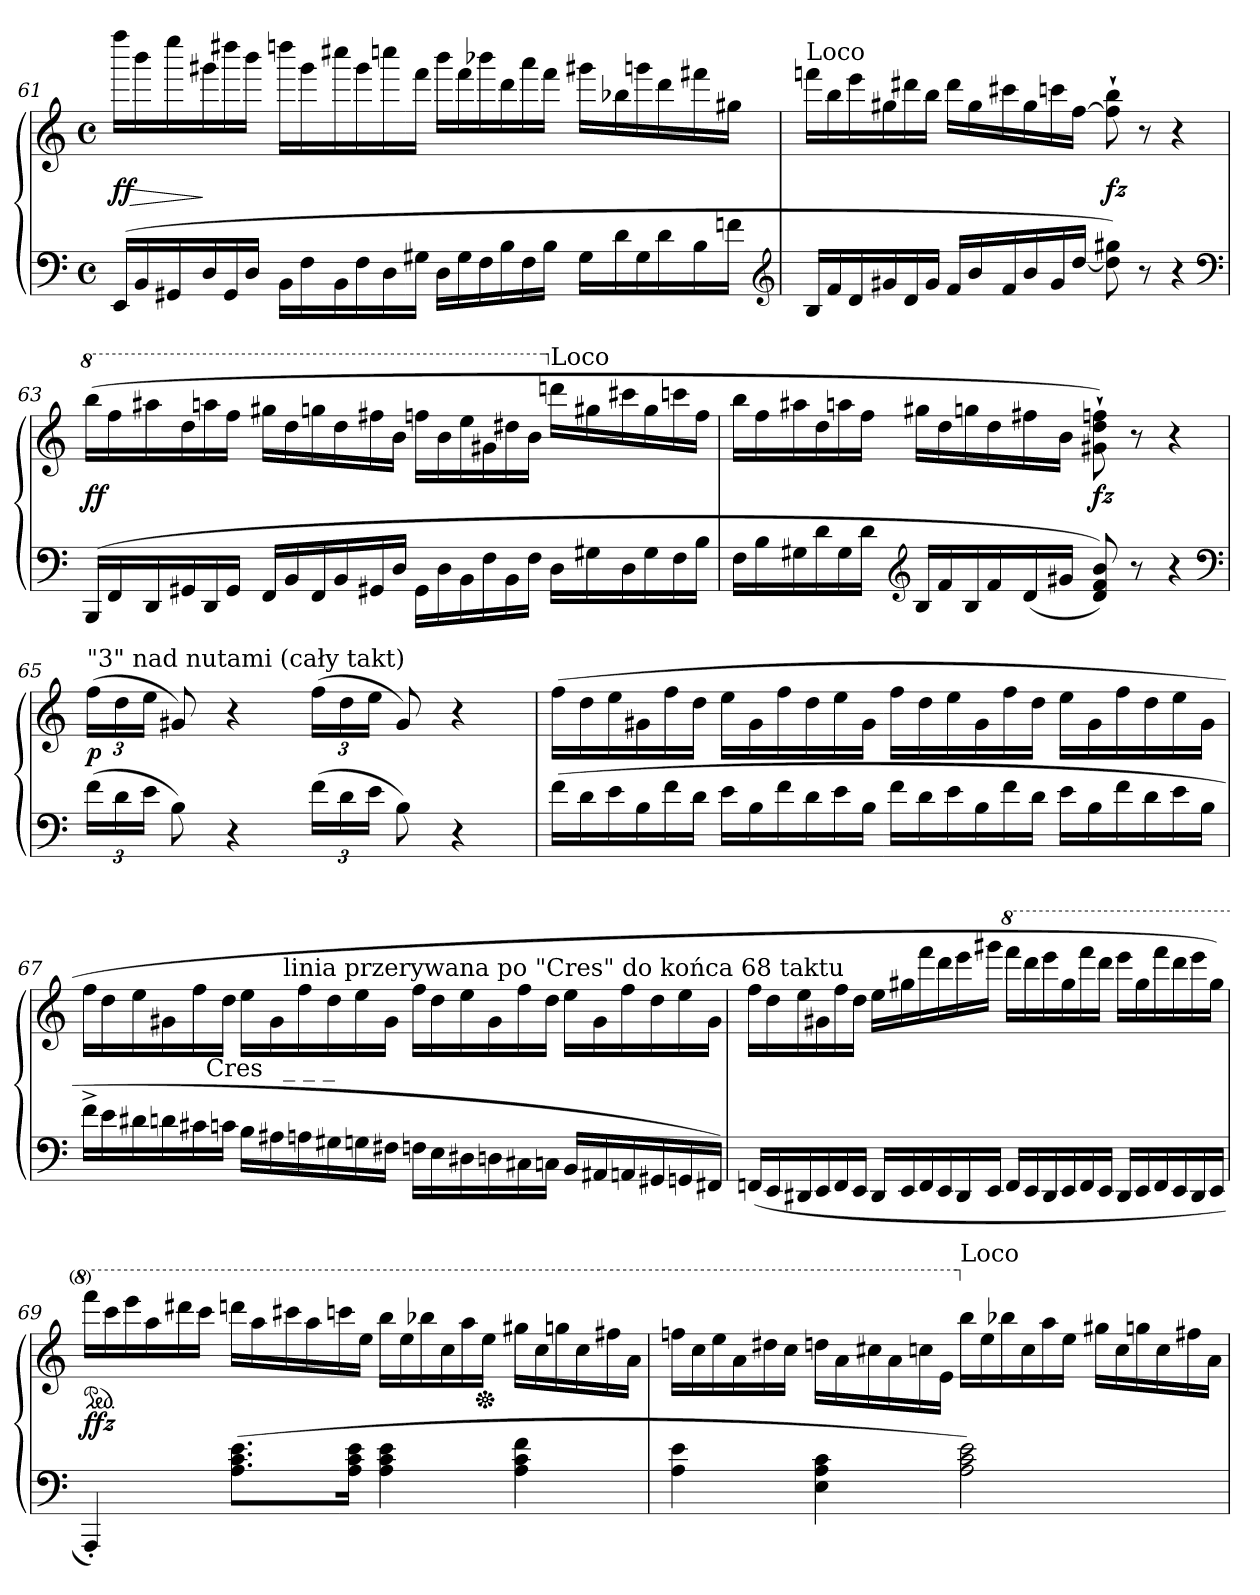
**kern	**kern	**dynam
*part1	*part1	*part1
*staff2	*staff1	*staff1/2
*clefF4	*clefG2	*
*k[]	*k[]	*
*M4/4	*M4/4	*
*met(c)	*met(c)	*
*Xtuplet	*Xtuplet	*
=61	=61	=61
(>24EELL	24ffffLL	ff
24BB	24bbb	>
24GG#X	24eeee	.
24D	24ggg#X	]
24GG#	24dddd#X	.
24DJJ	24bbbJJ	.
24BBLL	24ddddnLL	.
24F	24ggg#	.
24BB	24cccc#X	.
24F	24ggg#	.
24D	24ccccn	.
24G#XJJ	24fffJJ	.
24DLL	24bbbLL	.
24G#	24fff	.
24F	24bbb-X	.
24B	24ddd	.
24F	24aaa	.
24BJJ	24fffJJ	.
24G#LL	24ggg#XLL	.
24d	24bb-X	.
24G#	24gggn	.
24d	24ddd	.
24B	24fff#X	.
24fnJJ	24gg#XJJ	.
*clefG2	*	*
=62	=62	=62
!	!LO:TX:a:t=Loco	!
24BLL	24fffnLL	.
24f	24bb	.
24d	24eee	.
24g#X	24gg#X	.
24d	24ddd#X	.
24g#JJ	24bbJJ	.
24fLL	24ddd#LL	.
24b	24gg#	.
24f	24ccc#X	.
24b	24gg#	.
24g#	24cccn	.
[24ddJJ	[24ffJJ	.
8dd] 8gg#X)	8ff]`> 8bb`>	fz
8r	8r	.
4r	4r	.
*clefF4	*	*
=63	=63	=63
*	*8va	*
(>24BBBLL	(>24bbbLL	ff
24FF	24fff	.
24DD	24aaa#X	.
24GG#X	24ddd	.
24DD	24aaan	.
24GG#JJ	24fffJJ	.
24FFLL	24ggg#XLL	.
24BB	24ddd	.
24FF	24gggn	.
24BB	24ddd	.
24GG#X	24fff#X	.
24DJJ	24bbJJ	.
24GG#\LL	24fffnLL	.
24D\	24bb	.
24BB\	24eee	.
24F\	24gg#X	.
24BB\	24ddd#X	.
24F\JJ	24bbJJ	.
*	*X8va	*
!	!LO:TX:a:t=Loco	!
24DLL	24dddnLL	.
24G#X	24gg#	.
24D	24ccc#X	.
24G#	24gg#	.
24F	24cccn	.
24BJJ	24ffJJ	.
=64	=64	=64
24FLL	24bbLL	.
24B	24ff	.
24G#X	24aa#X	.
24d	24dd	.
24G#	24aan	.
24dJJ	24ffJJ	.
*clefG2	*	*
24BLL	24gg#XLL	.
24f	24dd	.
24B	24ggn	.
24f	24dd	.
(<24d	24ff#X	.
24g#XJJ	24bJJ	.
8d 8f 8b))	8g#X`> 8dd`> 8ffn`>)	fz
8r	8r	.
4r	4r	.
*clefF4	*	*
=65	=65	=65
*tuplet	*tuplet	*
!	!LO:TX:a:t="3" nad nutami (cały takt)	!
(>24fLL	(>24ffLL	p
24d	24dd	.
24eJJ	24eeJJ	.
8B)	8g#X)	.
4r	4r	.
(>24fLL	(>24ffLL	.
24d	24dd	.
24eJJ	24eeJJ	.
8B)	8g#)	.
4r	4r	.
=66	=66	=66
*Xtuplet	*Xtuplet	*
(>24fLL	(>24ffLL	.
24d	24dd	.
24e	24ee	.
24B	24g#X	.
24f	24ff	.
24dJJ	24ddJJ	.
24eLL	24eeLL	.
24B	24g#	.
24f	24ff	.
24d	24dd	.
24e	24ee	.
24BJJ	24g#JJ	.
24fLL	24ffLL	.
24d	24dd	.
24e	24ee	.
24B	24g#	.
24f	24ff	.
24dJJ	24ddJJ	.
24eLL	24eeLL	.
24B	24g#	.
24f	24ff	.
24d	24dd	.
24e	24ee	.
24BJJ	24g#JJ	.
=67	=67	=67
24f^<LL	24ffLL	.
24e	24dd	.
24d#X	24ee	.
24dn	24g#X	.
24c#X	24ff	.
!	!LO:TX:c:t=Cres	!
24cnJJ	24ddJJ	.
24BLL	24eeLL	.
24A#X	24g#	.
!	!LO:TX:a:t=linia przerywana po "Cres" do końca 68 taktu	!
!	!LO:TX:b:i:t=_ _ _	!
24An	24ff	.
24G#X	24dd	.
24Gn	24ee	.
24F#XJJ	24g#JJ	.
24FnLL	24ffLL	.
24E	24dd	.
24D#X	24ee	.
24Dn	24g#	.
24C#X	24ff	.
24CnJJ	24ddJJ	.
24BBLL	24eeLL	.
24AA#X	24g#	.
24AAn	24ff	.
24GG#X	24dd	.
24GGn	24ee	.
24FF#XJJ)	24g#JJ	.
=68	=68	=68
(<24FFnLL	24ffLL	.
24EE	24dd	.
24DD#X	24ee	.
24EE	24g#X	.
24FF	24ff	.
24EEJJ	24ddJJ	.
24DD#LL	24eeLL	.
24EE	24gg#X	.
24FF	24fff	.
24EE	24ddd	.
24DD#	24eee	.
24EEJJ	24ggg#XJJ	.
*	*8va	*
24FFLL	24ffffLL	.
24EE	24dddd	.
24DD#	24eeee	.
24EE	24ggg#	.
24FF	24ffff	.
24EEJJ	24ddddJJ	.
24DD#LL	24eeeeLL	.
24EE	24ggg#	.
24FF	24ffff	.
24EE	24dddd	.
24DD#	24eeee	.
24EEJJ	24ggg#JJ)	.
=69	=69	=69
*	*ped	*
4AAA'<)	24ffffLL	f fz
.	24cccc	.
.	24eeee	.
.	24aaa	.
.	24dddd#X	.
.	24ccccJJ	.
(>8.A 8.c 8.eL	24ddddnLL	.
.	24aaa	.
.	24cccc#X	.
.	24aaa	.
.	24ccccn	.
16A 16c 16eJk	.	.
.	24eeeJJ	.
4A 4c 4e	24bbbLL	.
.	24eee	.
.	24bbb-X	.
.	24ccc	.
.	24aaa	.
*	*Xped	*
.	24eeeJJ	.
4A 4c 4f	24ggg#XLL	.
.	24ccc	.
.	24gggn	.
.	24ccc	.
.	24fff#X	.
.	24aaJJ	.
=70	=70	=70
4A 4e	24fffnLL	.
.	24ccc	.
.	24eee	.
.	24aa	.
.	24ddd#X	.
.	24cccJJ	.
4E 4A 4c	24dddn\LL	.
.	24aa\	.
.	24ccc#X\	.
.	24aa\	.
.	24cccn\	.
.	24ee\JJ	.
*	*X8va	*
!	!LO:TX:a:t=Loco	!
2A 2c 2e)	24bbLL	.
.	24ee	.
.	24bb-X	.
.	24cc	.
.	24aa	.
.	24eeJJ	.
.	24gg#XLL	.
.	24cc	.
.	24ggn	.
.	24cc	.
.	24ff#X	.
.	24aJJ	.
=	=	=
*-	*-	*-
